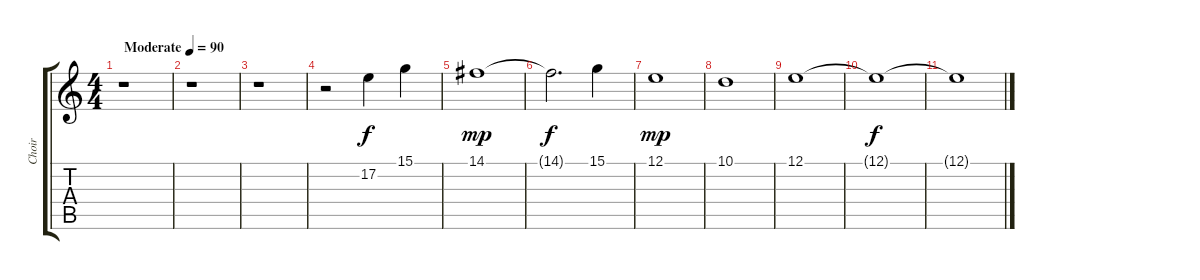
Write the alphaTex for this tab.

\track ("Choir" "Choir") {instrument choiraahs}
\staff {score tabs}
\tuning (E4 B3 G3 D3 A2 E2) {hide}
\ts (4 4)
\tempo (90 "Moderate")
\clef g2
\ks c
r.1{dy f instrument choiraahs} |
r.1 |
r.1 |
r.2 17.2.4 15.1.4 |
14.1.1{dy mp} |
14.1{t}.2{d dy f} 15.1.4 |
12.1.1{dy mp} |
10.1.1 |
12.1.1 |
12.1{t}.1{dy f} |
12.1{t}.1
